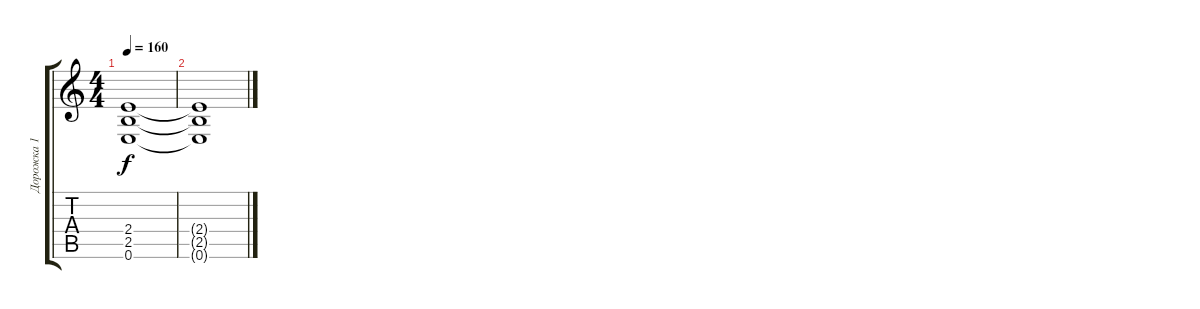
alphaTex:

\track ("Дорожка 1" "Дорожка 1") {instrument overdrivenguitar}
\staff {score tabs}
\tuning (E4 B3 G3 D3 A2 E2) {hide}
\ts (4 4)
\tempo 160
\clef g2
\ks c
(2.4 2.5 0.6).1{dy f} |
(2.4{t} 2.5{t} 0.6{t}).1
